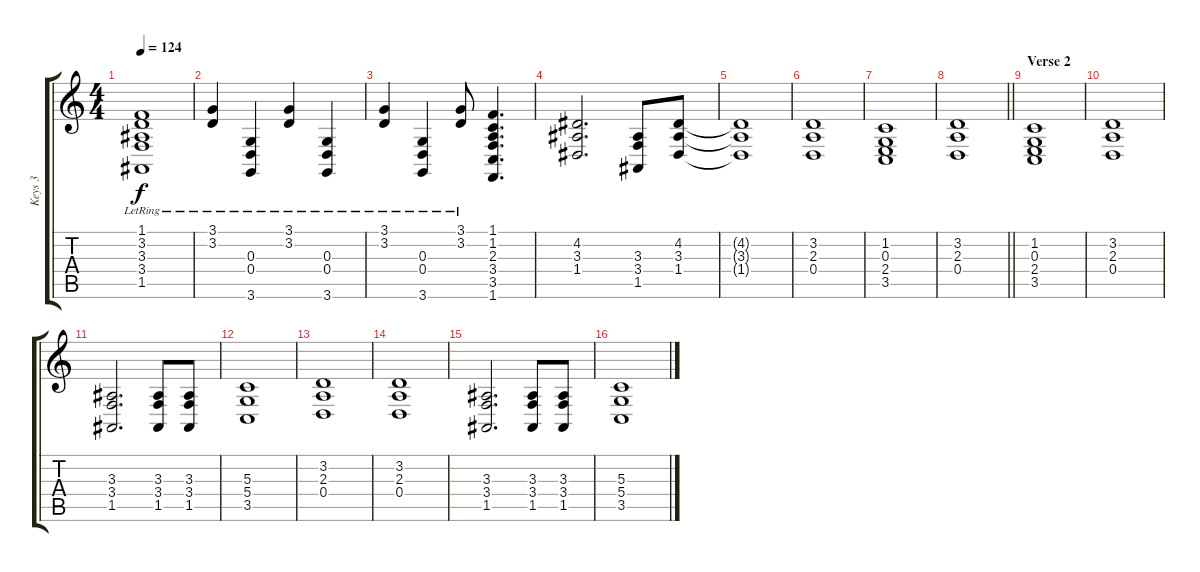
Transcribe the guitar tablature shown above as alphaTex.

\track ("Keys 3" "Keys 3") {instrument pad1newage}
\staff {score tabs}
\tuning (E4 B3 G3 D3 A2 E2) {hide}
\ts (4 4)
\tempo 124
\clef g2
\ks c
(1.1{lr} 3.2{lr} 3.3{lr} 3.4{lr} 1.5{lr}).1{dy f} |
(3.1{lr} 3.2{lr}).4 (0.3{lr} 0.4{lr} 3.6{lr}).4 (3.1{lr} 3.2{lr}).4 (0.3{lr} 0.4{lr} 3.6{lr}).4 |
(3.1{lr} 3.2{lr}).4 (0.3{lr} 0.4{lr} 3.6{lr}).4 (3.1{lr} 3.2{lr}).8 (1.1 1.2 2.3 3.4 3.5 1.6).4{d} |
(4.2 3.3 1.4).2{d} (3.3 3.4 1.5).8 (4.2 3.3 1.4).8 |
(4.2{t} 3.3{t} 1.4{t}).1 |
(3.2 2.3 0.4).1 |
(1.2 0.3 2.4 3.5).1 |
\barLineRight lightlight
(3.2 2.3 0.4).1 |
\section ("" "Verse 2")
(1.2 0.3 2.4 3.5).1 |
(3.2 2.3 0.4).1 |
(3.3 3.4 1.5).2{d} (3.3 3.4 1.5).8 (3.3 3.4 1.5).8 |
(5.3 5.4 3.5).1 |
(3.2 2.3 0.4).1 |
(3.2 2.3 0.4).1 |
(3.3 3.4 1.5).2{d} (3.3 3.4 1.5).8 (3.3 3.4 1.5).8 |
(5.3 5.4 3.5).1
